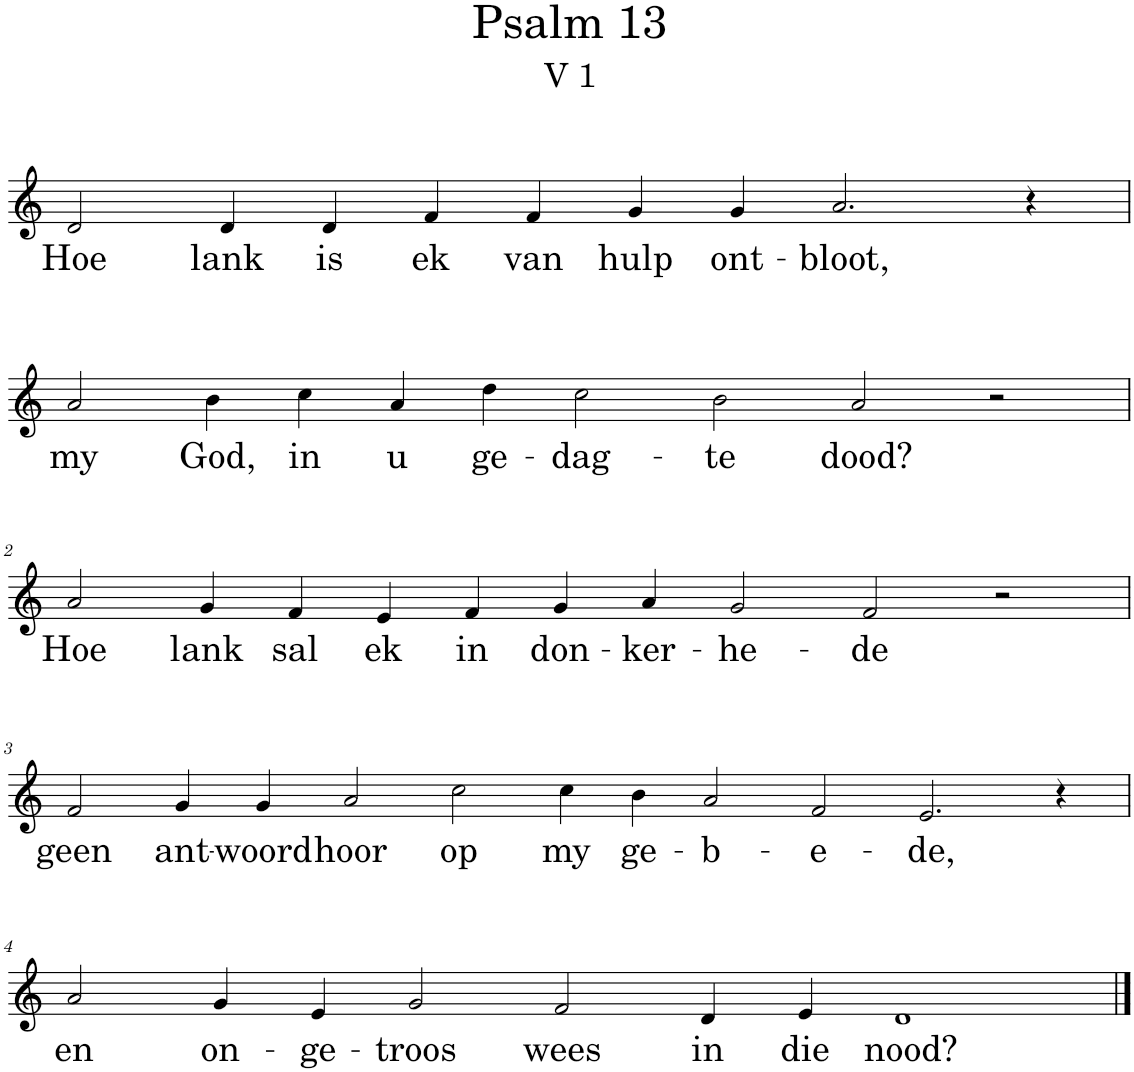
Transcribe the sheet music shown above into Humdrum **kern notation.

**kern	**text
*part1	*part1
*staff1	*staff1
*I"Pipe Organ	*
*I'Org.	*
*clefG2	*
*k[]	*
*M14/4	*
=	=
!	!LO:LY:b
2d/	Hoe
!	!LO:LY:b
4d/	lank
!	!LO:LY:b
4d/	is
!	!LO:LY:b
4f/	ek
!	!LO:LY:b
4f/	van
!	!LO:LY:b
4g/	hulp
!	!LO:LY:b
4g/	ont-
!	!LO:LY:b
2.a/	-bloot,
4r	.
!!LO:LB:g=z
=1	=1
!	!LO:LY:b
2a/	my
!	!LO:LY:b
4b\	God,
!	!LO:LY:b
4cc\	in
!	!LO:LY:b
4a/	u
!	!LO:LY:b
4dd\	ge-
!	!LO:LY:b
2cc\	-dag-
!	!LO:LY:b
2b\	-te
!	!LO:LY:b
2a/	dood?
2r	.
!!LO:LB:g=z
=2	=2
!	!LO:LY:b
2a/	Hoe
!	!LO:LY:b
4g/	lank
!	!LO:LY:b
4f/	sal
!	!LO:LY:b
4e/	ek
!	!LO:LY:b
4f/	in
!	!LO:LY:b
4g/	don-
!	!LO:LY:b
4a/	-ker-
!	!LO:LY:b
2g/	-he-
!	!LO:LY:b
2f/	-de
2r	.
!!LO:LB:g=z
=3	=3
*M18/4	*
!	!LO:LY:b
2f/	geen
!	!LO:LY:b
4g/	ant-
!	!LO:LY:b
4g/	-woord
!	!LO:LY:b
2a/	hoor
!	!LO:LY:b
2cc\	op
!	!LO:LY:b
4cc\	my
!	!LO:LY:b
4b\	ge-
!	!LO:LY:b
2a/	-b-
!	!LO:LY:b
2f/	-e-
!	!LO:LY:b
2.e/	-de,
4r	.
!!LO:LB:g=z
=4	=4
*M14/4	*
!	!LO:LY:b
2a/	en
!	!LO:LY:b
4g/	on-
!	!LO:LY:b
4e/	-ge-
!	!LO:LY:b
2g/	-troos
!	!LO:LY:b
2f/	wees
!	!LO:LY:b
4d/	in
!	!LO:LY:b
4e/	die
!	!LO:LY:b
1d	nood?
==	==
*-	*-
